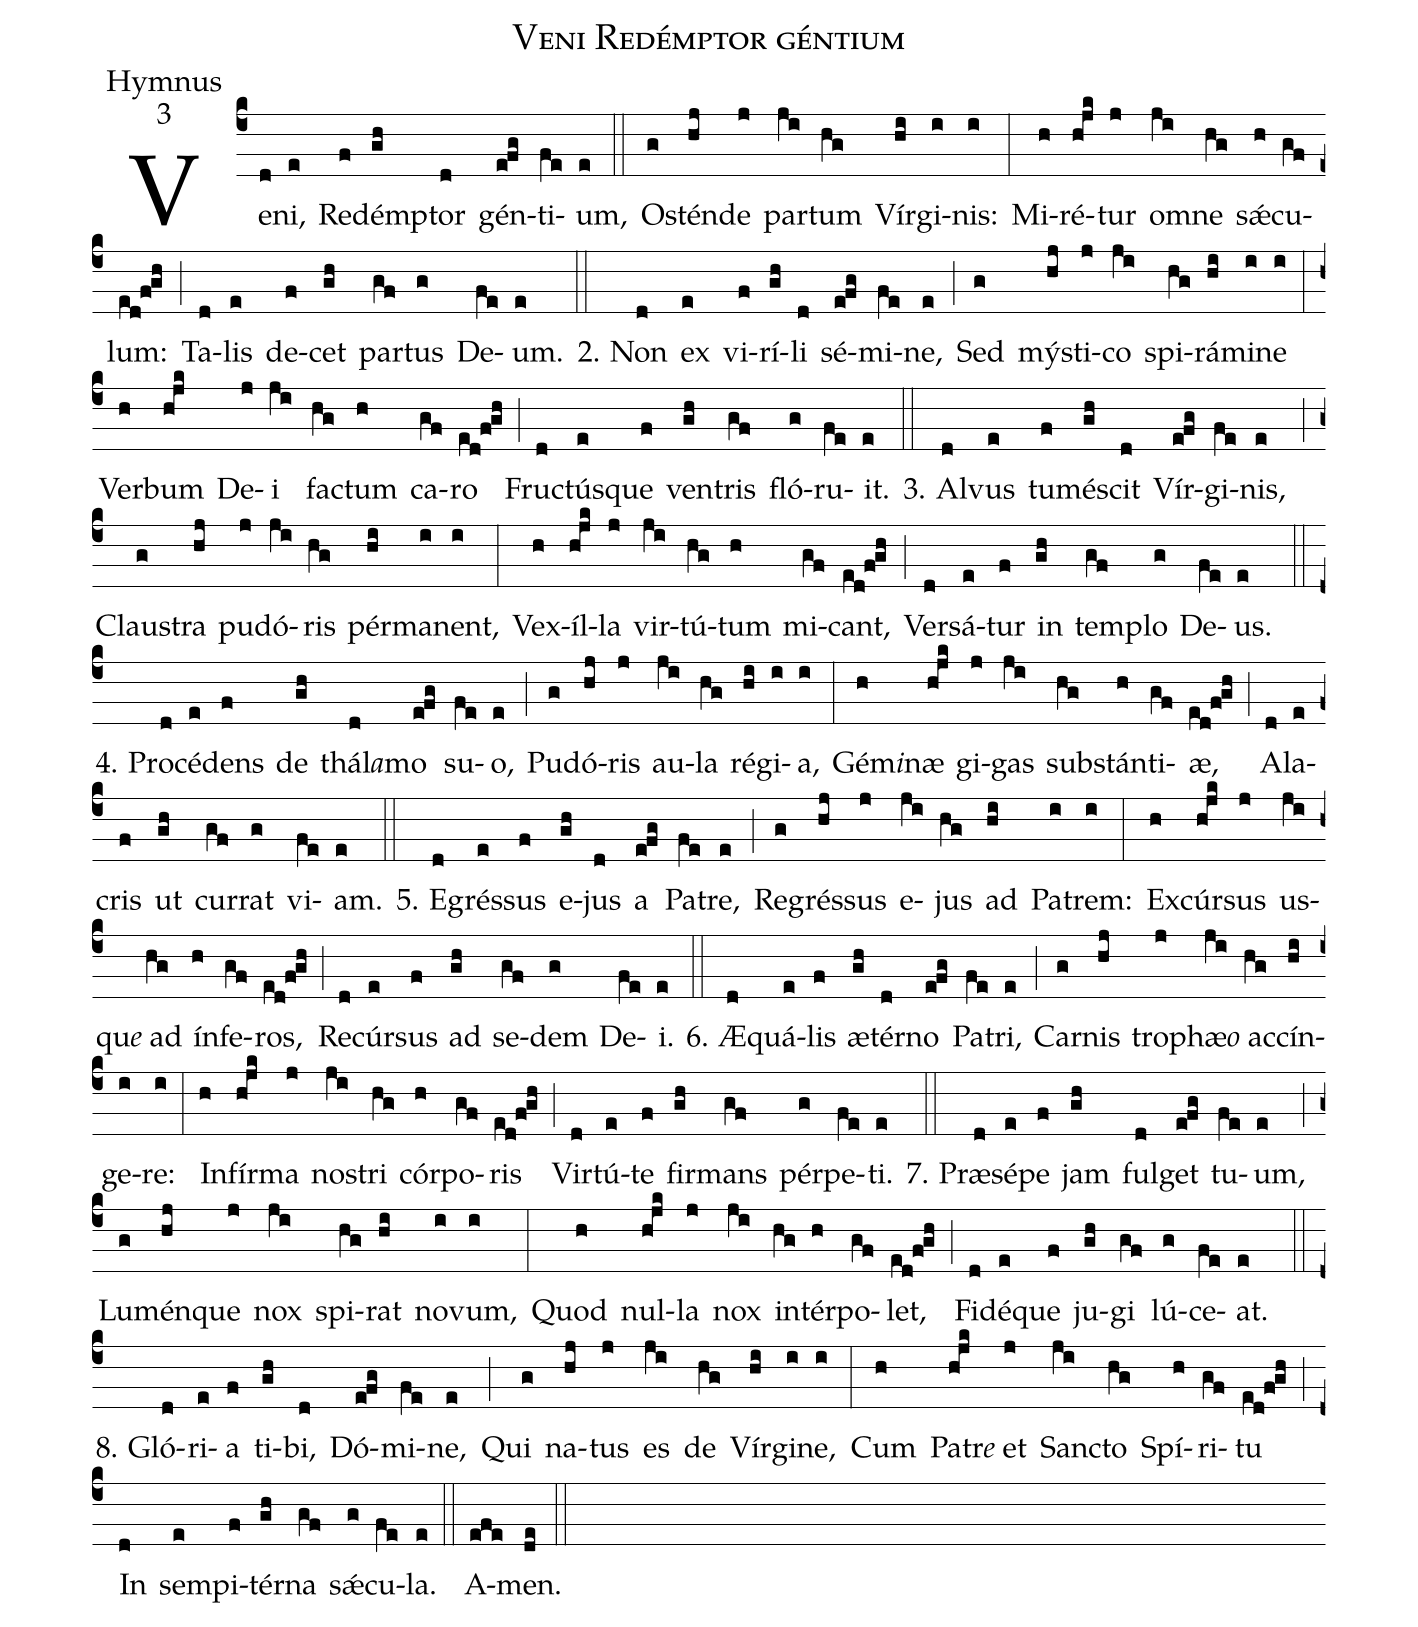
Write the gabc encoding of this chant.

name:Veni Redémptor géntium;
office-part:Hymnus;
mode:3;
%%
(c4) Ve(d)ni,(e) Re(f)démp(gh)tor(d) gén(efg)ti(fe)um,(e) (::) O(g)stén(hj)de(j) par(ji)tum(hg) Vír(hi)gi(i)nis:(i) (:) Mi(h)ré(hjk)tur(j) o(ji)mne(hg) sǽ(h)cu(gf)lum:(ed!f!gh) (;) Ta(d)lis(e) de(f)cet(gh) par(gf)tus(g) De(fe)um.(e) (::)

2. Non(d) ex(e) vi(f)rí(gh)li(d) sé(efg)mi(fe)ne,(e) (;) Sed(g) mý(hj)sti(j)co(ji) spi(hg)rá(hi)mi(i)ne(i) (:) Ver(h)bum(hjk) De(j)i(ji) fa(hg)ctum(h) ca(gf)ro(ed!f!gh) (;) Fru(d)ctú(e)sque(f) ven(gh)tris(gf) fló(g)ru(fe)it.(e) (::)

3. Al(d)vus(e) tu(f)mé(gh)scit(d) Vír(efg)gi(fe)nis,(e) (;) Clau(g)stra(hj) pu(j)dó(ji)ris(hg) pér(hi)ma(i)nent,(i) (:) Vex(h)íl(hjk)la(j) vir(ji)tú(hg)tum(h) mi(gf)cant,(ed!f!gh) (;) Ver(d)sá(e)tur(f) in(gh) tem(gf)plo(g) De(fe)us.(e) (::)

4. Pro(d)cé(e)dens(f) de(gh) thá(d)l<i>a</i>m{o}(efg) su(fe)o,(e) (;) Pu(g)dó(hj)ris(j) au(ji)la(hg) ré(hi)gi(i)a,(i) (:) Gé(h)m<i>i</i>n{æ}(hjk) gi(j)gas(ji) sub(hg)stán(h)ti(gf)æ,(ed!f!gh) (;) A(d)la(e)cris(f) ut(gh) cur(gf)rat(g) vi(fe)am.(e) (::)

5. E(d)grés(e)sus(f) e(gh)jus(d) a(efg) Pa(fe)tre,(e) (;) Re(g)grés(hj)sus(j) e(ji)jus(hg) ad(hi) Pa(i)trem:(i) (:) Ex(h)cúr(hjk)sus(j) us(ji)qu<i>e</i> {a}d(hg) ín(h)fe(gf)ros,(ed!f!gh) (;) Re(d)cúr(e)sus(f) ad(gh) se(gf)dem(g) De(fe)i.(e) (::)

6. Æ(d)quá(e)lis(f) æ(gh)tér(d)no(efg) Pa(fe)tri,(e) (;) Car(g)nis(hj) tro(j)phæ(ji)<i>o</i> {a}c(hg)cín(hi)ge(i)re:(i) (:) In(h)fír(hjk)ma(j) no(ji)stri(hg) cór(h)po(gf)ris(ed!f!gh) (;) Vir(d)tú(e)te(f) fir(gh)mans(gf) pér(g)pe(fe)ti.(e) (::)

7. Præ(d)sé(e)pe(f) jam(gh) ful(d)get(efg) tu(fe)um,(e) (;) Lu(g)mén(hj)que(j) nox(ji) spi(hg)rat(hi) no(i)vum,(i) (:) Quod(h) nul(hjk)la(j) nox(ji) in(hg)tér(h)po(gf)let,(ed!f!gh) (;) Fi(d)dé(e)que(f) ju(gh)gi(gf) lú(g)ce(fe)at.(e) (::)

8. Gló(d)ri(e)a(f) ti(gh)bi,(d) Dó(efg)mi(fe)ne,(e) (;) Qui(g) na(hj)tus(j) es(ji) de(hg) Vír(hi)gi(i)ne,(i) (:) Cum(h) Pa(hjk)tr<i>e</i> {e}t(j) San(ji)cto(hg) Spí(h)ri(gf)tu(ed!f!gh) (;) In(d) sem(e)pi(f)tér(gh)na(gf) sǽ(g)cu(fe)la.(e) (::) A(efe)men.(de) (::)
